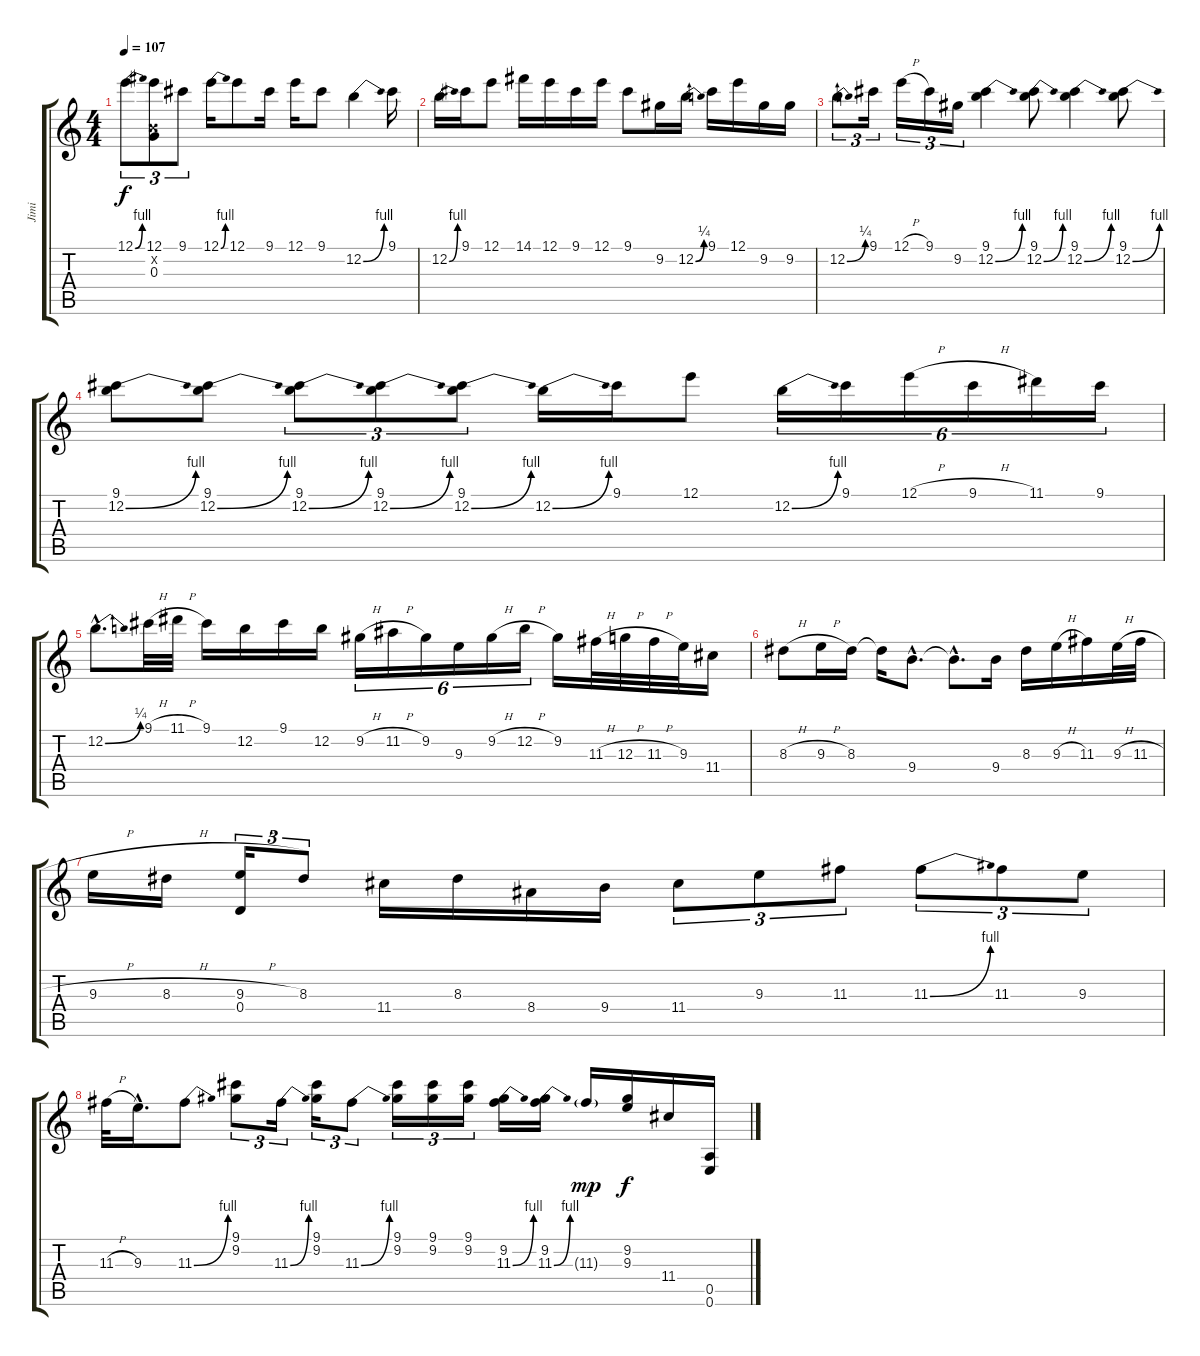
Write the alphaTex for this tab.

\track ("Jimi" "Jimi") {instrument distortionguitar}
\staff {score tabs}
\tuning (E4 B3 G3 D3 A2 E2) {hide}
\ts (4 4)
\tempo 107
\clef g2
\ks c
12.1{be (bend 0 0 60 4)}.8{tu (3 2) dy f} (12.1 0.2{x} 0.3).8{tu (3 2)} 9.1.8{tu (3 2)} 12.1{be (bend 0 0 60 4)}.16 12.1.8 9.1.16 12.1.16 9.1.8 12.2{be (bend 0 0 60 4)}.4 9.1.16 |
12.2{be (bend 0 0 60 4)}.16 9.1.16 12.1.8 14.1.16 12.1.16 9.1.16 12.1.16 9.1.8 9.2.16 12.2{be (bend 0 0 60 1)}.16 9.1.16 12.1.16 9.2.16 9.2.16 |
12.2{be (bend 0 0 60 1)}.8{tu (3 2)} 9.1.16{tu (3 2)} 12.1{h}.16{tu (3 2)} 9.1.16{tu (3 2)} 9.2.16{tu (3 2)} (9.1 12.2{be (bend 0 0 60 4)}).4 (9.1 12.2{be (bend 0 0 60 4)}).8 (9.1 12.2{be (bend 0 0 60 4)}).4 (9.1 12.2{be (bend 0 0 60 4)}).8 |
(9.1 12.2{be (bend 0 0 60 4)}).8 (9.1 12.2{be (bend 0 0 60 4)}).8 (9.1 12.2{be (bend 0 0 60 4)}).8{tu (3 2)} (9.1 12.2{be (bend 0 0 60 4)}).8{tu (3 2)} (9.1 12.2{be (bend 0 0 60 4)}).8{tu (3 2)} 12.2{be (bend 0 0 60 4)}.16 9.1.16 12.1.8 12.2{be (bend 0 0 60 4)}.16{tu (6 4)} 9.1.16{tu (6 4)} 12.1{h}.16{tu (6 4)} 9.1{h}.16{tu (6 4)} 11.1.16{tu (6 4)} 9.1.16{tu (6 4)} |
12.2{be (bend 0 0 60 1) hac}.8{d} 9.1{h}.32 11.1{h}.32 9.1.16 12.2.16 9.1.16 12.2.16 9.2{h}.16{tu (6 4)} 11.2{h}.16{tu (6 4)} 9.2.16{tu (6 4)} 9.3.16{tu (6 4)} 9.2{h}.16{tu (6 4)} 12.2{h}.16{tu (6 4)} 9.2.16 11.3{h}.32 12.3{h}.32 11.3{h}.32 9.3.32 11.4.16 |
8.3{h}.8 9.3{h}.16 8.3.16 8.3{t}.16 9.4{hac}.8{d} 9.4{hac t}.8{d} 9.4.16 8.3.16 9.3{h}.16 11.3.16 9.3{h}.32 11.3{h}.32 |
9.3{h}.16 8.3{h}.16 (9.3{h} 0.4).16{tu (3 2)} 8.3.8{tu (3 2)} 11.4.16 8.3.16 8.4.16 9.4.16 11.4.8{tu (3 2)} 9.3.8{tu (3 2)} 11.3.8{tu (3 2)} 11.3{be (bend 0 0 60 4)}.8{tu (3 2)} 11.3.8{tu (3 2)} 9.3.8{tu (3 2)} |
11.3{h}.32 9.3{hac}.16{d} 11.3{be (bend 0 0 60 4)}.8 (9.1 9.2).8{tu (3 2)} 11.3{be (bend 0 0 60 4)}.16{tu (3 2)} (9.1 9.2).16{tu (3 2)} 11.3{be (bend 0 0 60 4)}.8{tu (3 2)} (9.1 9.2).16{tu (3 2)} (9.1 9.2).16{tu (3 2)} (9.1 9.2).16{tu (3 2)} (9.2 11.3{be (bend 0 0 60 4)}).16 (9.2 11.3{be (bend 0 0 60 4)}).16 11.3{g}.16{dy mp} (9.2 9.3).16{dy f} 11.4.16 (0.5 0.6).16
